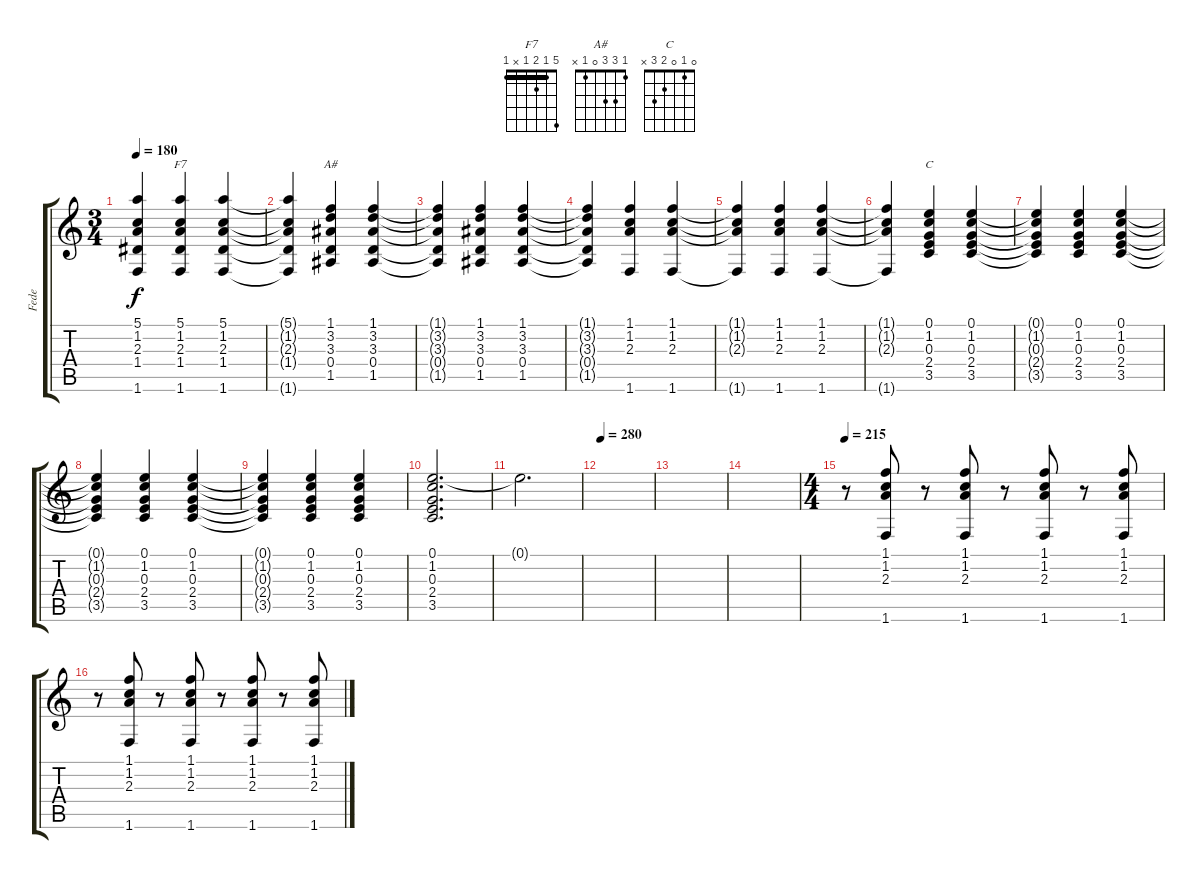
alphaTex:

\track ("Fede" "Fede") {instrument electricguitarclean}
\staff {score tabs}
\tuning (E4 B3 G3 D3 A2 E2) {hide}
\chord ("F7" 5 1 2 1 x 1) {barre 1}
\chord ("A#" 1 3 3 0 1 x)
\chord ("C" 0 1 0 2 3 x)
\ts (3 4)
\tempo 180
\clef g2
\ks c
(5.1{t} 1.2{t} 2.3{t} 1.4{t} 1.6{t}).4{dy f} (5.1 1.2 2.3 1.4 1.6).4{ch "F7"} (5.1 1.2 2.3 1.4 1.6).4 |
(5.1{t} 1.2{t} 2.3{t} 1.4{t} 1.6{t}).4 (1.1 3.2 3.3 0.4 1.5).4{ch "A#"} (1.1 3.2 3.3 0.4 1.5).4 |
(1.1{t} 3.2{t} 3.3{t} 0.4{t} 1.5{t}).4 (1.1 3.2 3.3 0.4 1.5).4 (1.1 3.2 3.3 0.4 1.5).4 |
(1.1{t} 3.2{t} 3.3{t} 0.4{t} 1.5{t}).4 (1.1 1.2 2.3 1.6).4 (1.1 1.2 2.3 1.6).4 |
(1.1{t} 1.2{t} 2.3{t} 1.6{t}).4 (1.1 1.2 2.3 1.6).4 (1.1 1.2 2.3 1.6).4 |
(1.1{t} 1.2{t} 2.3{t} 1.6{t}).4 (0.1 1.2 0.3 2.4 3.5).4{ch "C"} (0.1 1.2 0.3 2.4 3.5).4 |
(0.1{t} 1.2{t} 0.3{t} 2.4{t} 3.5{t}).4 (0.1 1.2 0.3 2.4 3.5).4 (0.1 1.2 0.3 2.4 3.5).4 |
(0.1{t} 1.2{t} 0.3{t} 2.4{t} 3.5{t}).4 (0.1 1.2 0.3 2.4 3.5).4 (0.1 1.2 0.3 2.4 3.5).4 |
(0.1{t} 1.2{t} 0.3{t} 2.4{t} 3.5{t}).4 (0.1 1.2 0.3 2.4 3.5).4 (0.1 1.2 0.3 2.4 3.5).4 |
(0.1 1.2 0.3 2.4 3.5).2{d} |
0.1{t}.2{d} |
\tempo 280
|
|
|
\ts (4 4)
\tempo 215
r.8 (1.1 1.2 2.3 1.6).8 r.8 (1.1 1.2 2.3 1.6).8 r.8 (1.1 1.2 2.3 1.6).8 r.8 (1.1 1.2 2.3 1.6).8 |
r.8 (1.1 1.2 2.3 1.6).8 r.8 (1.1 1.2 2.3 1.6).8 r.8 (1.1 1.2 2.3 1.6).8 r.8 (1.1 1.2 2.3 1.6).8
